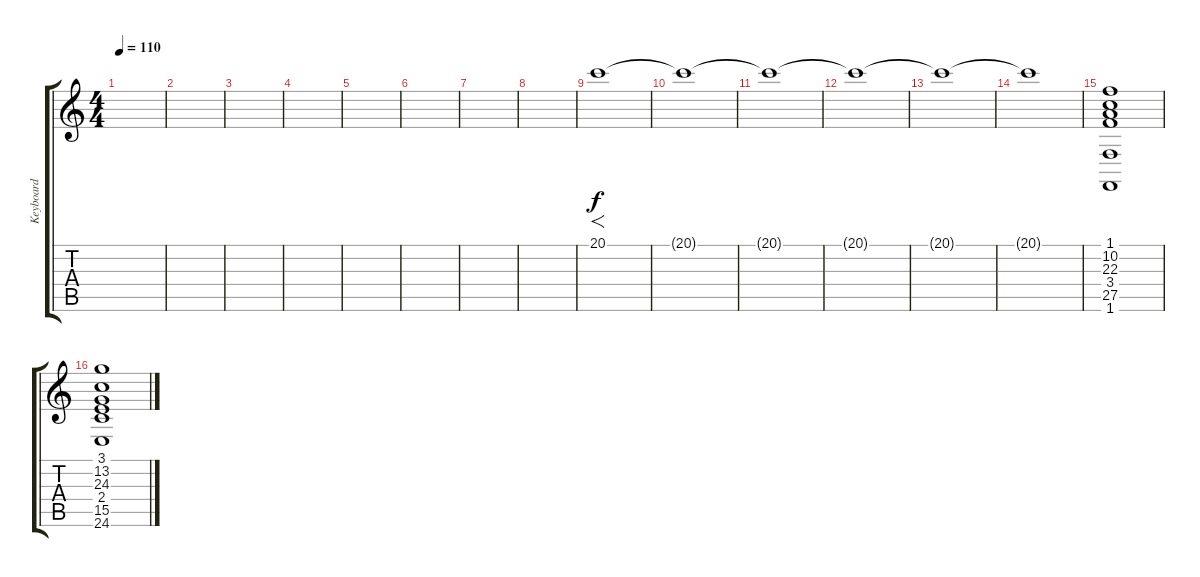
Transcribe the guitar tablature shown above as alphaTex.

\track ("Keyboard" "Keyboard") {instrument synthstrings2}
\staff {score tabs}
\tuning (E4 B3 G3 D3 A2 E2) {hide}
\ts (4 4)
\tempo 110
\clef g2
\ks c
|
|
|
|
|
|
|
|
20.1.1{f} |
20.1{t}.1 |
20.1{t}.1 |
20.1{t}.1 |
20.1{t}.1 |
20.1{t}.1 |
(1.1 10.2 22.3 3.4 27.5 1.6).1{volume 9 instrument stringensemble2} |
(3.1 13.2 24.3 2.4 15.5 24.6).1
